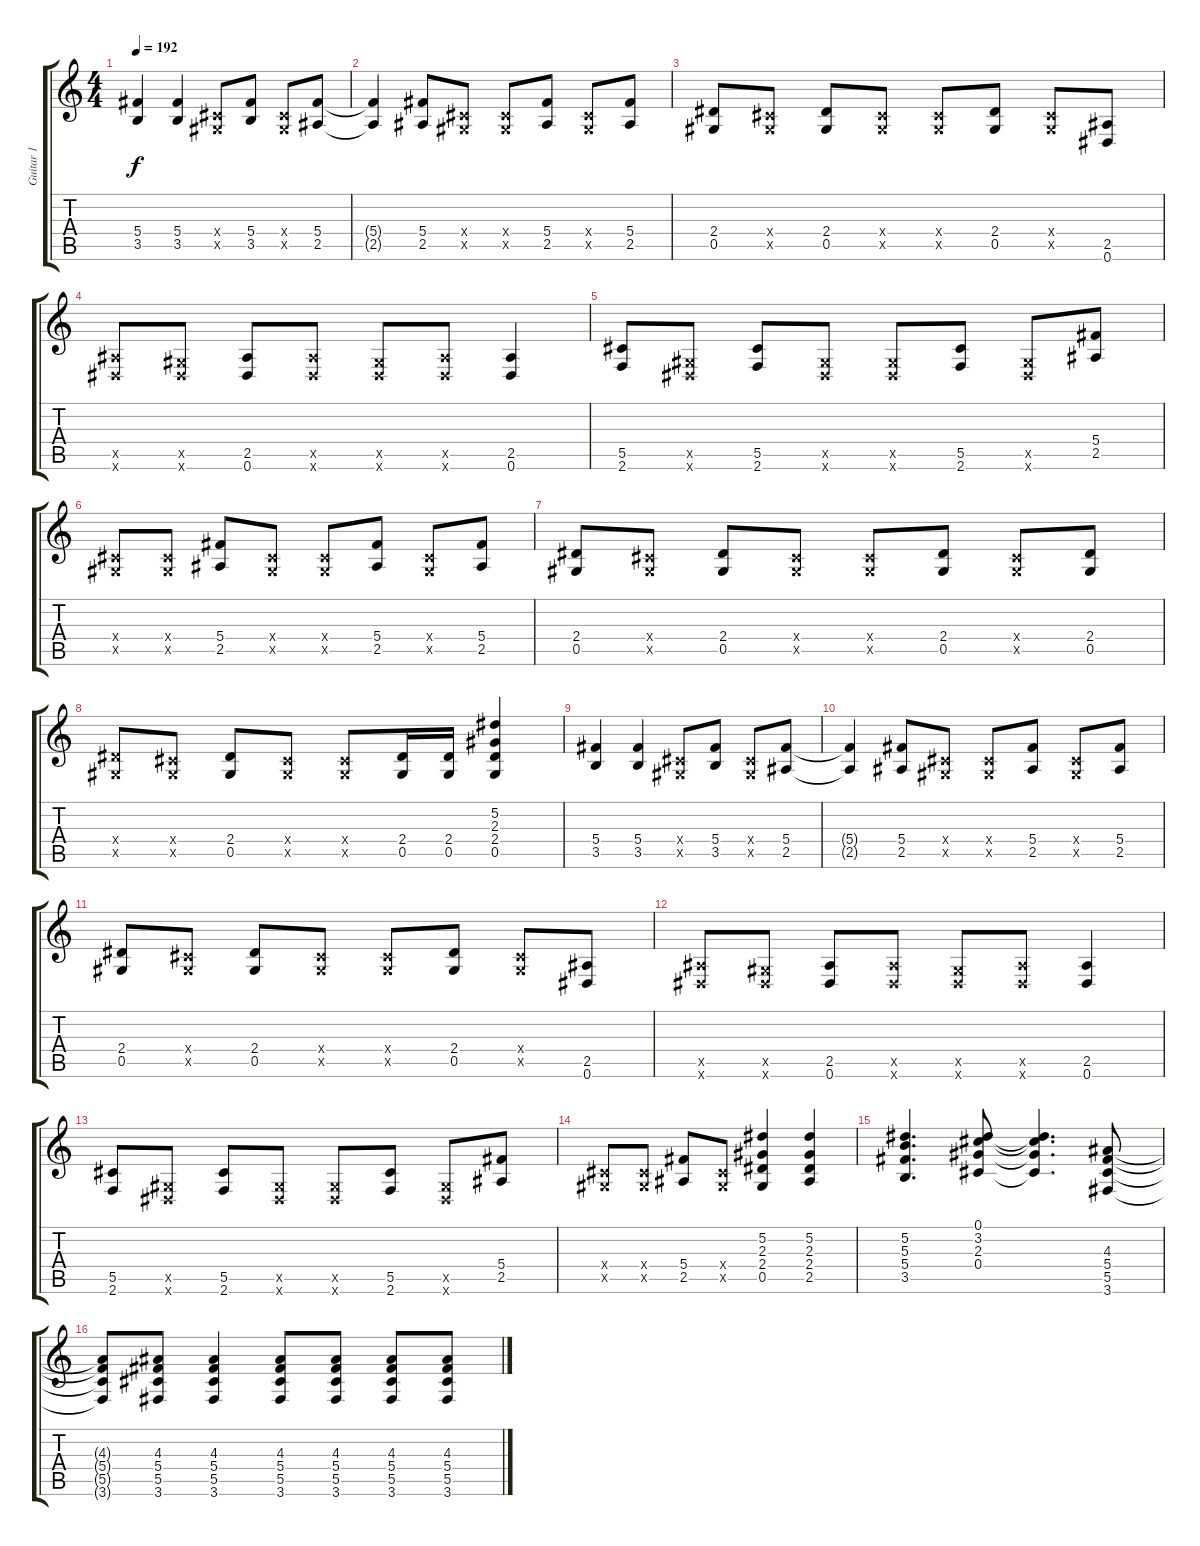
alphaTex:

\track ("Guitar 1" "Guitar 1") {instrument overdrivenguitar}
\staff {score tabs}
\tuning (Eb4 Bb3 Gb3 Db3 Ab2 Eb2) {hide}
\ts (4 4)
\tempo 192
\clef g2
\ks c
(5.4 3.5).4{dy f} (5.4 3.5).4 (0.4{x} 0.5{x}).8 (5.4 3.5).8 (0.4{x} 0.5{x}).8 (5.4 2.5).8 |
(5.4{t} 2.5{t}).4 (5.4 2.5).8 (0.4{x} 0.5{x}).8 (0.4{x} 0.5{x}).8 (5.4 2.5).8 (0.4{x} 0.5{x}).8 (5.4 2.5).8 |
(2.4 0.5).8 (0.4{x} 0.5{x}).8 (2.4 0.5).8 (0.4{x} 0.5{x}).8 (0.4{x} 0.5{x}).8 (2.4 0.5).8 (0.4{x} 0.5{x}).8 (2.5 0.6).8 |
(2.5{x} 0.6{x}).8 (0.5{x} 0.6{x}).8 (2.5 0.6).8 (2.5{x} 0.6{x}).8 (0.5{x} 0.6{x}).8 (2.5{x} 0.6{x}).8 (2.5 0.6).4 |
(5.5 2.6).8 (0.5{x} 0.6{x}).8 (5.5 2.6).8 (0.5{x} 0.6{x}).8 (0.5{x} 0.6{x}).8 (5.5 2.6).8 (0.5{x} 0.6{x}).8 (5.4 2.5).8 |
(0.4{x} 0.5{x}).8 (0.4{x} 0.5{x}).8 (5.4 2.5).8 (0.4{x} 0.5{x}).8 (0.4{x} 0.5{x}).8 (5.4 2.5).8 (0.4{x} 0.5{x}).8 (5.4 2.5).8 |
(2.4 0.5).8 (0.4{x} 0.5{x}).8 (2.4 0.5).8 (0.4{x} 0.5{x}).8 (0.4{x} 0.5{x}).8 (2.4 0.5).8 (0.4{x} 0.5{x}).8 (2.4 0.5).8 |
(2.4{x} 0.5{x}).8 (0.4{x} 0.5{x}).8 (2.4 0.5).8 (0.4{x} 0.5{x}).8 (0.4{x} 0.5{x}).8 (2.4 0.5).16 (2.4 0.5).16 (5.2 2.3 2.4 0.5).4 |
(5.4 3.5).4 (5.4 3.5).4 (0.4{x} 0.5{x}).8 (5.4 3.5).8 (0.4{x} 0.5{x}).8 (5.4 2.5).8 |
(5.4{t} 2.5{t}).4 (5.4 2.5).8 (0.4{x} 0.5{x}).8 (0.4{x} 0.5{x}).8 (5.4 2.5).8 (0.4{x} 0.5{x}).8 (5.4 2.5).8 |
(2.4 0.5).8 (0.4{x} 0.5{x}).8 (2.4 0.5).8 (0.4{x} 0.5{x}).8 (0.4{x} 0.5{x}).8 (2.4 0.5).8 (0.4{x} 0.5{x}).8 (2.5 0.6).8 |
(2.5{x} 0.6{x}).8 (0.5{x} 0.6{x}).8 (2.5 0.6).8 (2.5{x} 0.6{x}).8 (0.5{x} 0.6{x}).8 (2.5{x} 0.6{x}).8 (2.5 0.6).4 |
(5.5 2.6).8 (0.5{x} 0.6{x}).8 (5.5 2.6).8 (0.5{x} 0.6{x}).8 (0.5{x} 0.6{x}).8 (5.5 2.6).8 (0.5{x} 0.6{x}).8 (5.4 2.5).8 |
(0.4{x} 0.5{x}).8 (0.4{x} 0.5{x}).8 (5.4 2.5).8 (0.4{x} 0.5{x}).8 (5.2 2.3 2.4 0.5).4 (5.2 2.3 2.4 2.5).4 |
(5.2 5.3 5.4 3.5).4{d} (0.1 3.2 2.3 0.4).8 (0.1{t} 3.2{t} 2.3{t} 0.4{t}).4{d} (4.3 5.4 5.5 3.6).8 |
(4.3{t} 5.4{t} 5.5{t} 3.6{t}).8 (4.3 5.4 5.5 3.6).8 (4.3 5.4 5.5 3.6).4 (4.3 5.4 5.5 3.6).8 (4.3 5.4 5.5 3.6).8 (4.3 5.4 5.5 3.6).8 (4.3 5.4 5.5 3.6).8
